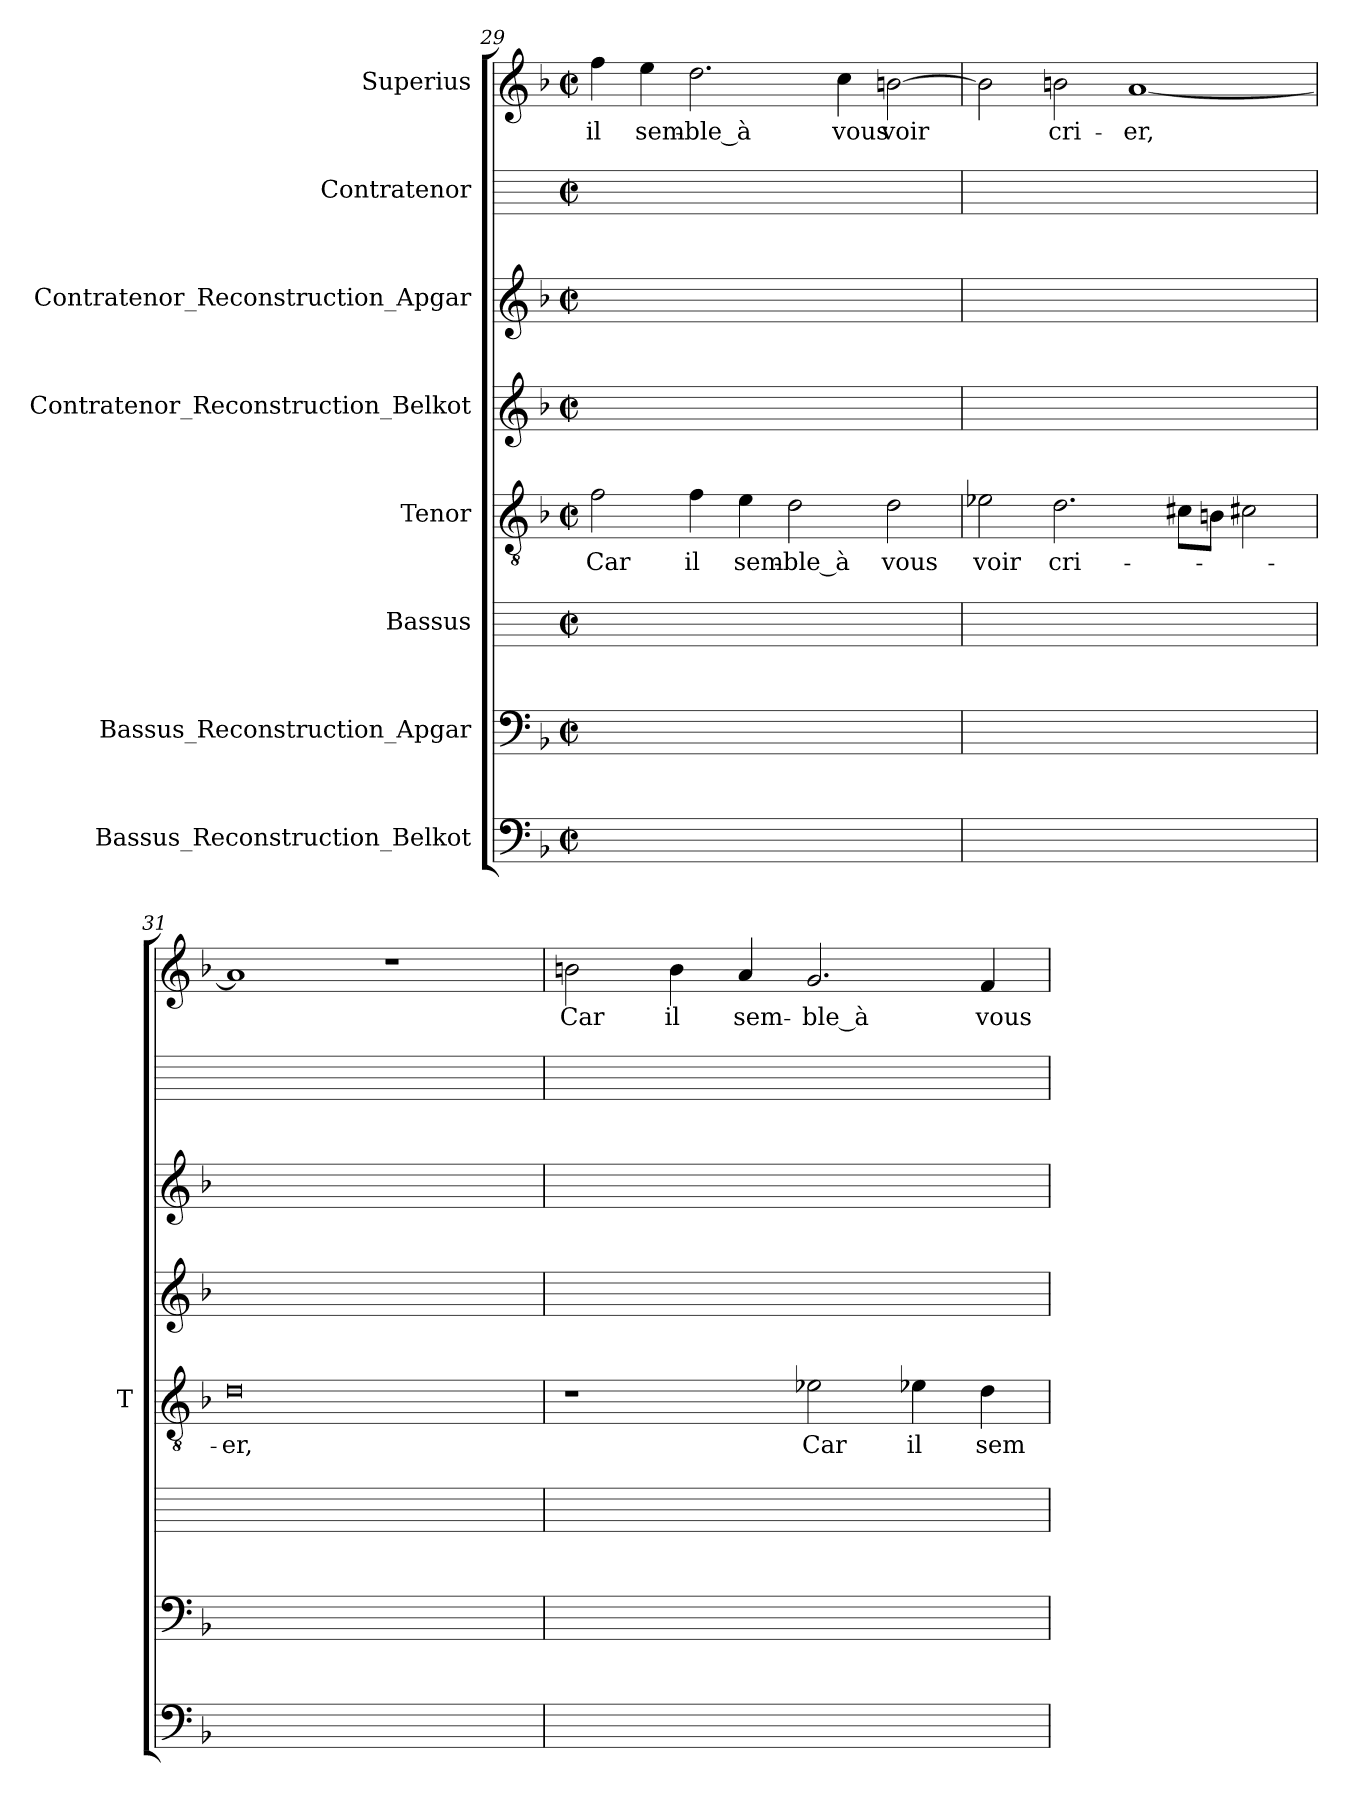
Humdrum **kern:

**kern	**kern	**kern	**kern	**text	**kern	**kern	**kern	**kern	**text
*part8	*part7	*part6	*part5	*part5	*part4	*part3	*part2	*part1	*part1
*staff8	*staff7	*staff6	*staff5	*staff5	*staff4	*staff3	*staff2	*staff1	*staff1
*I"Bassus_Reconstruction_Belkot	*I"Bassus_Reconstruction_Apgar	*I"Bassus	*I"Tenor	*	*I"Contratenor_Reconstruction_Belkot	*I"Contratenor_Reconstruction_Apgar	*I"Contratenor	*I"Superius	*
*	*	*	*I'T	*	*	*	*	*	*
!!LO:PB:g=z
*clefF4	*clefF4	*	*clefGv2	*	*clefG2	*clefG2	*	*clefG2	*
*k[b-]	*k[b-]	*	*k[b-]	*	*k[b-]	*k[b-]	*	*k[b-]	*
*F:	*F:	*	*F:	*	*F:	*F:	*	*F:	*
*M2/2	*M2/2	*M2/2	*M2/2	*	*M2/2	*M2/2	*M2/2	*M2/2	*
*met(c|)	*met(c|)	*met(c|)	*met(c|)	*	*met(c|)	*met(c|)	*met(c|)	*met(c|)	*
=29	=29	=29	=29	=29	=29	=29	=29	=29	=29
0ryy	0ryy	0ryy	2f	-Car	0ryy	0ryy	0ryy	4ff	-il
.	.	.	.	.	.	.	.	4ee	sem-
.	.	.	4f	-il	.	.	.	2.dd	-ble_à
.	.	.	4e	sem-	.	.	.	.	.
.	.	.	2d	-ble_à	.	.	.	.	.
.	.	.	.	.	.	.	.	4cc	-vous
.	.	.	2d	-vous	.	.	.	[2b	-voir
=30	=30	=30	=30	=30	=30	=30	=30	=30	=30
0ryy	0ryy	0ryy	2e-X	-voir	0ryy	0ryy	0ryy	2b]	.
.	.	.	2.d	cri-	.	.	.	2b	cri-
.	.	.	.	.	.	.	.	[1a	-er,
.	.	.	8c#XL	.	.	.	.	.	.
.	.	.	8BJ	.	.	.	.	.	.
.	.	.	2c#X	.	.	.	.	.	.
=31	=31	=31	=31	=31	=31	=31	=31	=31	=31
0ryy	0ryy	0ryy	0d	-er,	0ryy	0ryy	0ryy	1a]	-
.	.	.	.	.	.	.	.	1r	.
!!LO:PB:g=z
=32	=32	=32	=32	=32	=32	=32	=32	=32	=32
0ryy	0ryy	0ryy	1r	.	0ryy	0ryy	0ryy	2b	-Car
.	.	.	.	.	.	.	.	4b	-il
.	.	.	.	.	.	.	.	4a	sem-
.	.	.	2e-X	-Car	.	.	.	2.g	-ble_à
.	.	.	4e-X	-il	.	.	.	.	.
.	.	.	4d	sem-	.	.	.	4f	-vous
=	=	=	=	=	=	=	=	=	=
*-	*-	*-	*-	*-	*-	*-	*-	*-	*-
